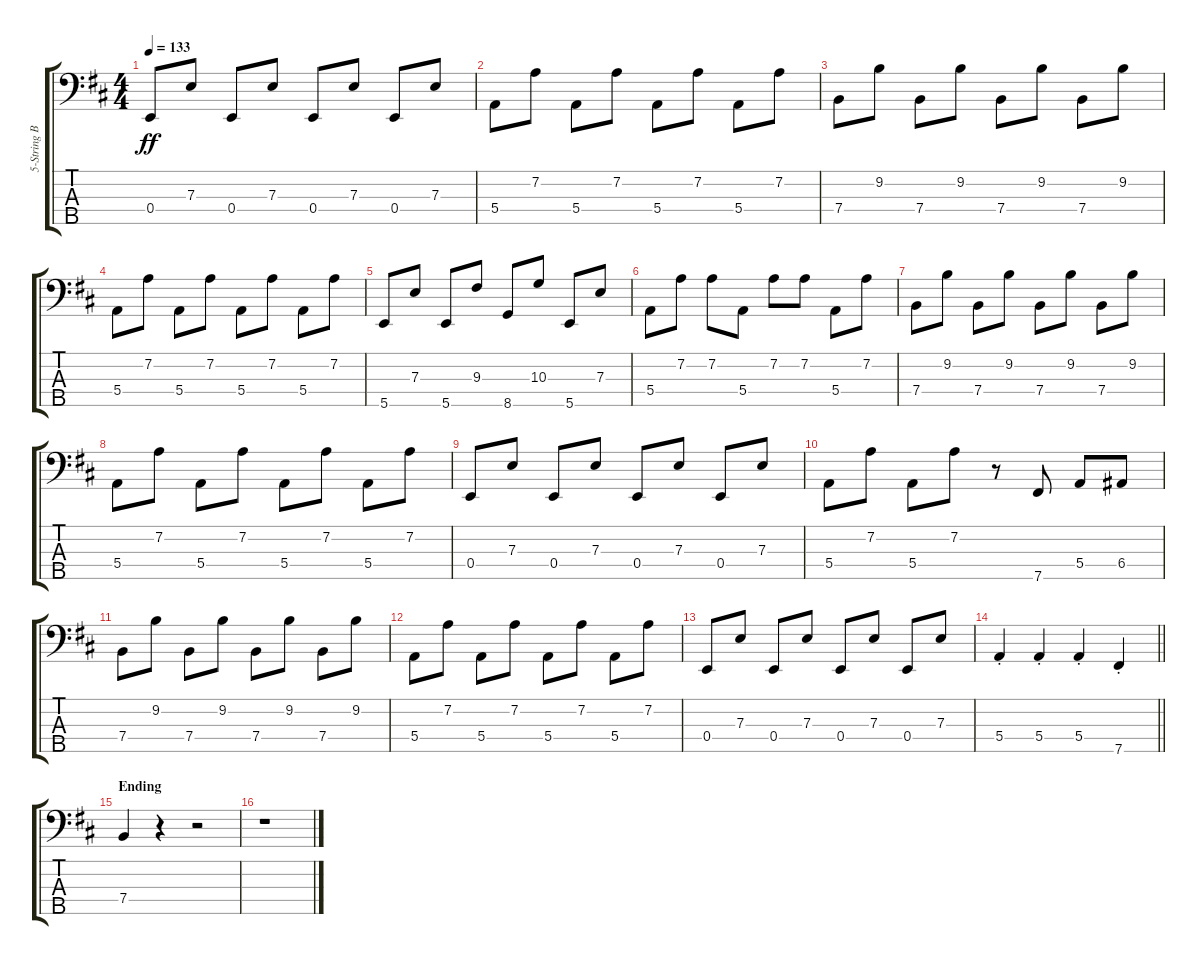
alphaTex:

\track ("5-String Bass" "5-String B") {instrument electricbasspick}
\staff {score tabs}
\tuning (G2 D2 A1 E1 B0) {hide}
\ts (4 4)
\tempo 133
\clef f4
\ks d
0.4.8{dy ff} 7.3.8 0.4.8 7.3.8 0.4.8 7.3.8 0.4.8 7.3.8 |
5.4.8 7.2.8 5.4.8 7.2.8 5.4.8 7.2.8 5.4.8 7.2.8 |
7.4.8 9.2.8 7.4.8 9.2.8 7.4.8 9.2.8 7.4.8 9.2.8 |
5.4.8 7.2.8 5.4.8 7.2.8 5.4.8 7.2.8 5.4.8 7.2.8 |
5.5.8 7.3.8 5.5.8 9.3.8 8.5.8 10.3.8 5.5.8 7.3.8 |
5.4.8 7.2.8 7.2.8 5.4.8 7.2.8 7.2.8 5.4.8 7.2.8 |
7.4.8 9.2.8 7.4.8 9.2.8 7.4.8 9.2.8 7.4.8 9.2.8 |
5.4.8 7.2.8 5.4.8 7.2.8 5.4.8 7.2.8 5.4.8 7.2.8 |
0.4.8 7.3.8 0.4.8 7.3.8 0.4.8 7.3.8 0.4.8 7.3.8 |
5.4.8 7.2.8 5.4.8 7.2.8 r.8 7.5.8 5.4.8 6.4.8 |
7.4.8 9.2.8 7.4.8 9.2.8 7.4.8 9.2.8 7.4.8 9.2.8 |
5.4.8 7.2.8 5.4.8 7.2.8 5.4.8 7.2.8 5.4.8 7.2.8 |
0.4.8 7.3.8 0.4.8 7.3.8 0.4.8 7.3.8 0.4.8 7.3.8 |
\barLineRight lightlight
5.4{st}.4 5.4{st}.4 5.4{st}.4 7.5{st}.4 |
\section ("" "Ending")
7.4.4 r.4 r.2 |
r.1
